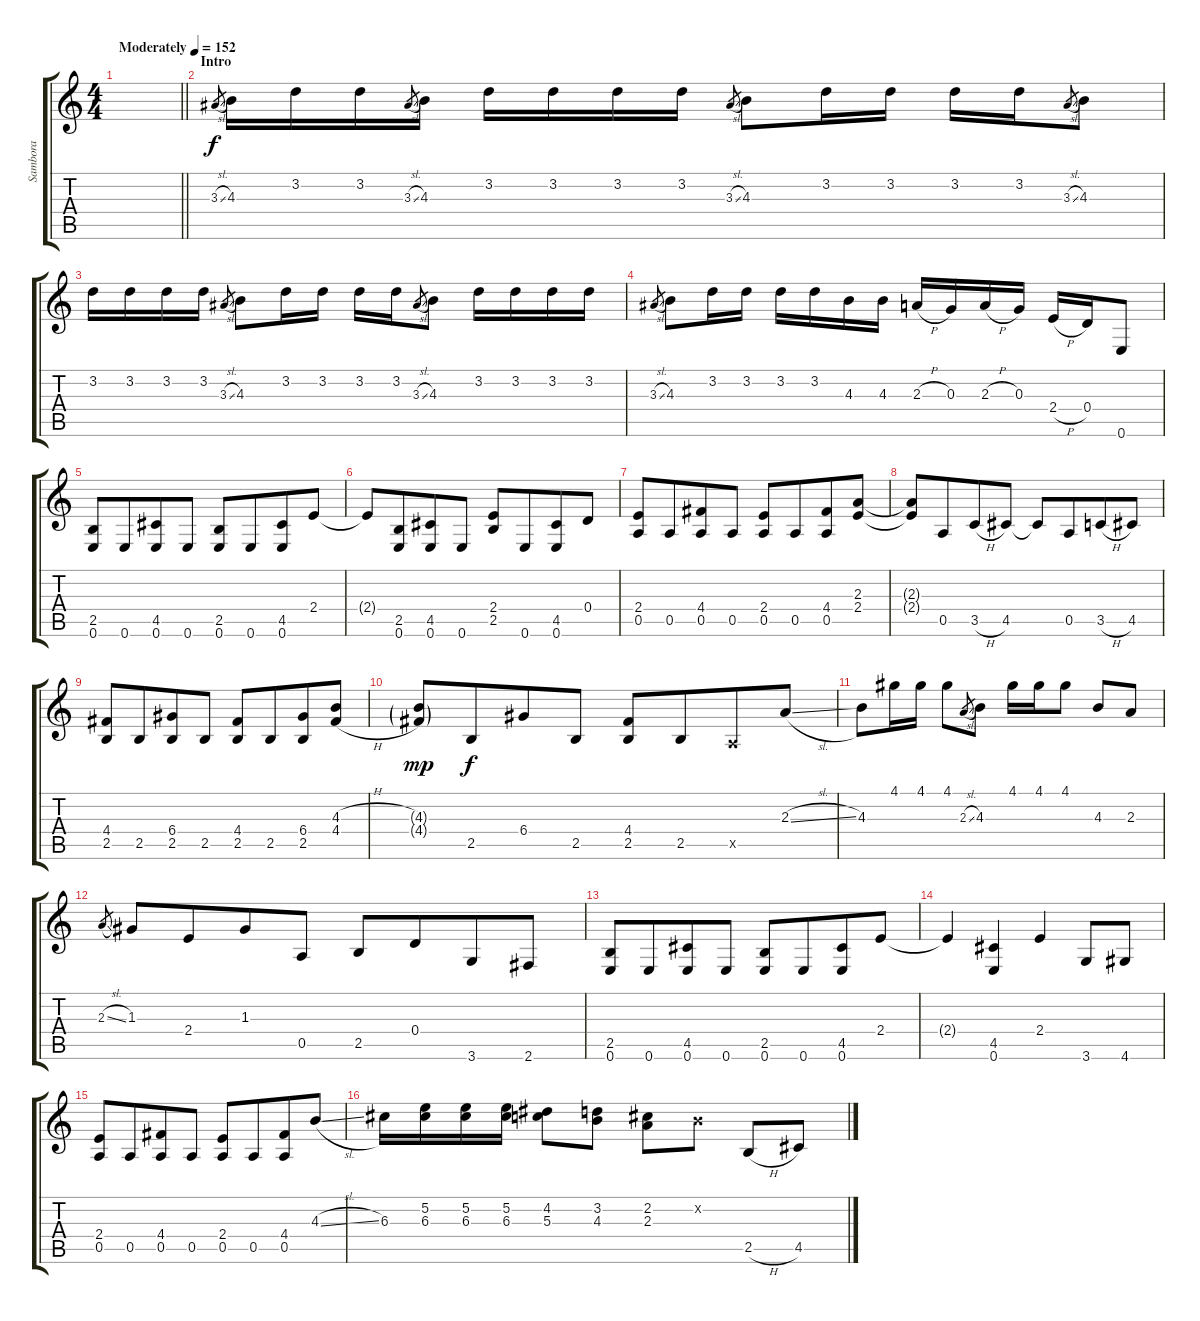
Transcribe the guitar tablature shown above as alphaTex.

\track ("Sambora" "Sambora") {instrument acousticguitarsteel}
\staff {score tabs}
\tuning (E4 B3 G3 D3 A2 E2) {hide}
\ts (4 4)
\tempo (152 "Moderately")
\clef g2
\barLineRight lightlight
\ks c
|
\section ("" "Intro")
3.3{sl}.8{gr} 4.3.16 3.2.16 3.2.16 3.3{sl}.8{gr} 4.3.16 3.2.16 3.2.16 3.2.16 3.2.16 3.3{sl}.8{gr} 4.3.8 3.2.16 3.2.16 3.2.16 3.2.16 3.3{sl}.8{gr} 4.3.8 |
3.2.16 3.2.16 3.2.16 3.2.16 3.3{sl}.8{gr} 4.3.8 3.2.16 3.2.16 3.2.16 3.2.16 3.3{sl}.8{gr} 4.3.8 3.2.16 3.2.16 3.2.16 3.2.16 |
3.3{sl}.8{gr} 4.3.8 3.2.16 3.2.16 3.2.16 3.2.16 4.3.16 4.3.16 2.3{h}.16 0.3.16 2.3{h}.16 0.3.16 2.4{h}.16 0.4.16 0.6.8 |
(2.5 0.6).8 0.6.8{beam merge} (4.5 0.6).8 0.6.8 (2.5 0.6).8 0.6.8{beam merge} (4.5 0.6).8 2.4.8 |
2.4{t}.8 (2.5 0.6).8{beam merge} (4.5 0.6).8 0.6.8 (2.4 2.5).8 0.6.8{beam merge} (4.5 0.6).8 0.4.8 |
(2.4 0.5).8 0.5.8{beam merge} (4.4 0.5).8 0.5.8 (2.4 0.5).8 0.5.8{beam merge} (4.4 0.5).8 (2.3 2.4).8 |
(2.3{t} 2.4{t}).8 0.5.8{beam merge} 3.5{h}.8 4.5.8 4.5{t}.8 0.5.8{beam merge} 3.5{h}.8 4.5.8 |
(4.4 2.5).8 2.5.8{beam merge} (6.4 2.5).8 2.5.8 (4.4 2.5).8 2.5.8{beam merge} (6.4 2.5).8 (4.3{h} 4.4{h}).8 |
(4.3{g} 4.4{g}).8{dy mp} 2.5.8{dy f beam merge} 6.4.8 2.5.8 (4.4 2.5).8 2.5.8{beam merge} 0.5{x}.8 2.3{sl}.8 |
4.3.8 4.1.16 4.1.16 4.1.8 2.3{sl}.8{gr} 4.3.8 4.1.16 4.1.16 4.1.8 4.3.8 2.3.8 |
2.3{sl}.8{gr} 1.3.8 2.4.8{beam merge} 1.3.8 0.5.8 2.5.8 0.4.8{beam merge} 3.6.8 2.6.8 |
(2.5 0.6).8 0.6.8{beam merge} (4.5 0.6).8 0.6.8 (2.5 0.6).8 0.6.8{beam merge} (4.5 0.6).8 2.4.8 |
2.4{t}.4 (4.5 0.6).4 2.4.4 3.6.8 4.6.8 |
(2.4 0.5).8 0.5.8{beam merge} (4.4 0.5).8 0.5.8 (2.4 0.5).8 0.5.8{beam merge} (4.4 0.5).8 4.3{sl}.8 |
6.3.16 (5.2 6.3).16 (5.2 6.3).16 (5.2 6.3).16 (4.2 5.3).8 (3.2 4.3).8 (2.2 2.3).8 0.2{x}.8 2.5{h}.8 4.5.8
